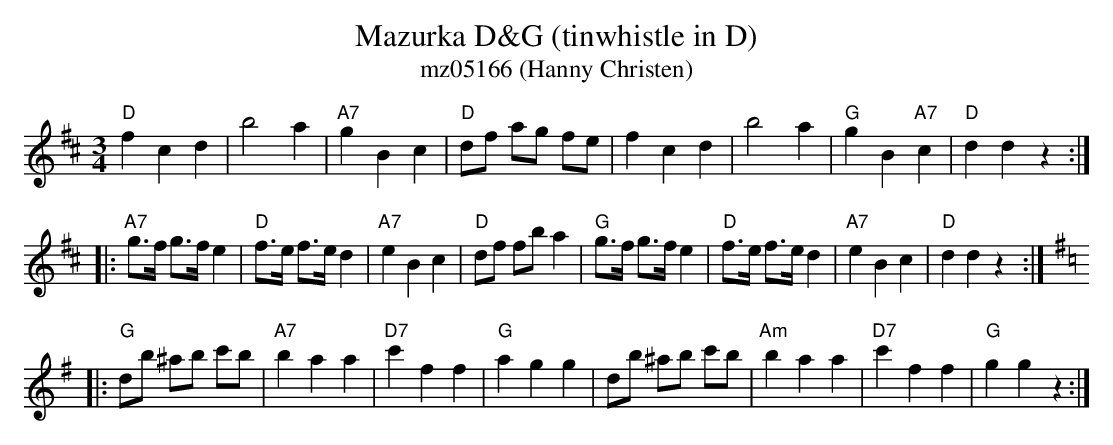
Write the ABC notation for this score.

X:1
T:Mazurka D&G (tinwhistle in D)
T:mz05166 (Hanny Christen)
M:3/4
L:1/8
K:D %%MIDI gchordon
"D"f2c2d2 | b4a2 | "A7"g2B2c2 | "D"df ag fe | f2c2d2 | b4a2 | "G"g2B2"A7"c2 | "D"d2d2z2::
"A7"g>f g>fe2 | "D"f>e f>ed2 | "A7"e2B2c2 | "D"df fba2 | "G"g>f g>fe2 | "D"f>e f>ed2 | "A7"e2B2c2 | "D"d2d2z2 :: [K:Gmaj]
"G"db ^ab c'b | "A7"b2a2a2 | "D7"c'2f2f2 | "G"a2g2g2 | db ^ab c'b | "Am"b2a2a2 | "D7"c'2f2f2 | "G"g2g2z2 :|
